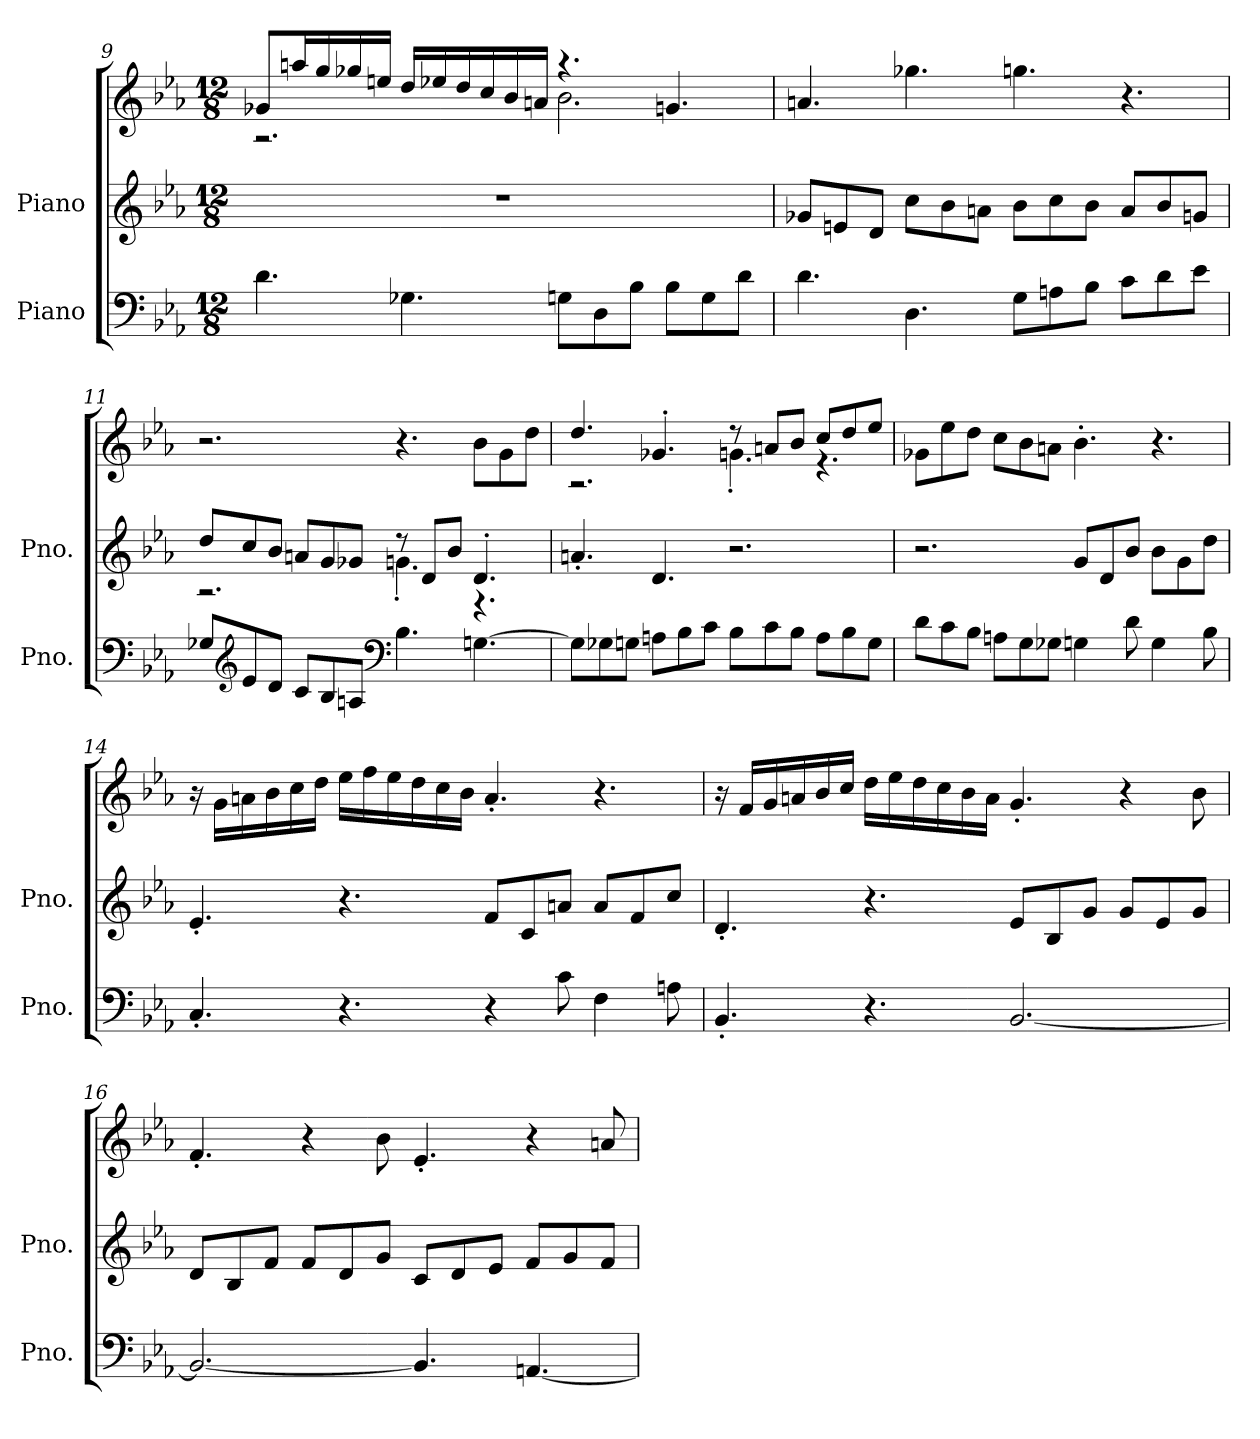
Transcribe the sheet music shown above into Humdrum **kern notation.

**kern	**kern	**kern
*part2	*part1	*part1
*staff3	*staff2	*staff1
*I"Piano	*I"Piano	*
*I'Pno.	*I'Pno.	*
!!LO:PB:g=z
*clefF4	*clefG2	*clefG2
*k[b-e-a-]	*k[b-e-a-]	*k[b-e-a-]
*M12/8	*M12/8	*M12/8
=9	=9	=9
*	*	*^
4.d\	1.r	8g-X/L	2.r
.	.	16aan/L	.
.	.	16gg/	.
.	.	16gg-X/	.
.	.	16een/JJ	.
4.G-X\	.	16dd/LL	.
.	.	16ee-X/	.
.	.	16dd/	.
.	.	16cc/	.
.	.	16b-/	.
.	.	16an/JJ	.
8Gn\L	.	4.r	2.b-\
8D\	.	.	.
8B-\J	.	.	.
8B-\L	.	4.gn/	.
8G\	.	.	.
8d\J	.	.	.
*	*	*v	*v
=10	=10	=10
4.d\	8g-X/L	4.an/
.	8en/	.
.	8d/J	.
4.D\	8cc\L	4.gg-X\
.	8b-\	.
.	8an\J	.
8G\L	8b-\L	4.ggn\
8An\	8cc\	.
8B-\J	8b-\J	.
8c\L	8a/L	4.r
8d\	8b-/	.
8e-\J	8gn/J	.
!!LO:LB:g=z
=11	=11	=11
*	*^	*
8G-X/L	8dd/L	2.r	2.r
*clefG2	*	*	*
8e-/	8cc/	.	.
8d/J	8b-/J	.	.
8c/L	8an/L	.	.
8B-/	8g/	.	.
8An/J	8g-X/J	.	.
*clefF4	*	*	*
4.B-\	8r	4.gn'\	4.r
.	8d/L	.	.
.	8b-/J	.	.
[4.Gn\	4.d'/	4.r	8b-\L
.	.	.	8g\
.	.	.	8dd\J
*	*v	*v	*
=12	=12	=12
*	*	*^
8G\L]	4.an'/	4.dd/	2.r
8G-X\	.	.	.
8Gn\J	.	.	.
8An\L	4.d/	4.g-X'/	.
8B-\	.	.	.
8c\J	.	.	.
8B-\L	2.r	8r	4.gn'\
8c\	.	8an/L	.
8B-\J	.	8b-/J	.
8A\L	.	8cc/L	4.r
8B-\	.	8dd/	.
8G\J	.	8ee-/J	.
*	*	*v	*v
!!LO:LB:g=z
=13	=13	=13
8d\L	2.r	8g-X\L
8c\	.	8ee-\
8B-\J	.	8dd\J
8An\L	.	8cc\L
8G\	.	8b-\
8G-X\J	.	8an\J
4Gn\	8g/L	4.b-'\
.	8d/	.
8d\	8b-/J	.
4G\	8b-\L	4.r
.	8g\	.
8B-\	8dd\J	.
=14	=14	=14
4.C'/	4.e-'/	16r
.	.	16g\LL
.	.	16an\
.	.	16b-\
.	.	16cc\
.	.	16dd\JJ
4.r	4.r	16ee-\LL
.	.	16ff\
.	.	16ee-\
.	.	16dd\
.	.	16cc\
.	.	16b-\JJ
4r	8f/L	4.a'/
.	8c/	.
8c\	8an/J	.
4F\	8a/L	4.r
.	8f/	.
8An\	8cc/J	.
!!LO:LB:g=z
=15	=15	=15
4.BB-'/	4.d'/	16r
.	.	16f/LL
.	.	16g/
.	.	16an/
.	.	16b-/
.	.	16cc/JJ
4.r	4.r	16dd\LL
.	.	16ee-\
.	.	16dd\
.	.	16cc\
.	.	16b-\
.	.	16a\JJ
[2.BB-/	8e-/L	4.g'/
.	8B-/	.
.	8g/J	.
.	8g/L	4r
.	8e-/	.
.	8g/J	8b-\
=16	=16	=16
2.BB-/_	8d/L	4.f'/
.	8B-/	.
.	8f/J	.
.	8f/L	4r
.	8d/	.
.	8g/J	8b-\
4.BB-/]	8c/L	4.e-'/
.	8d/	.
.	8e-/J	.
[4.AAn/	8f/L	4r
.	8g/	.
.	8f/J	8an/
=	=	=
*-	*-	*-
